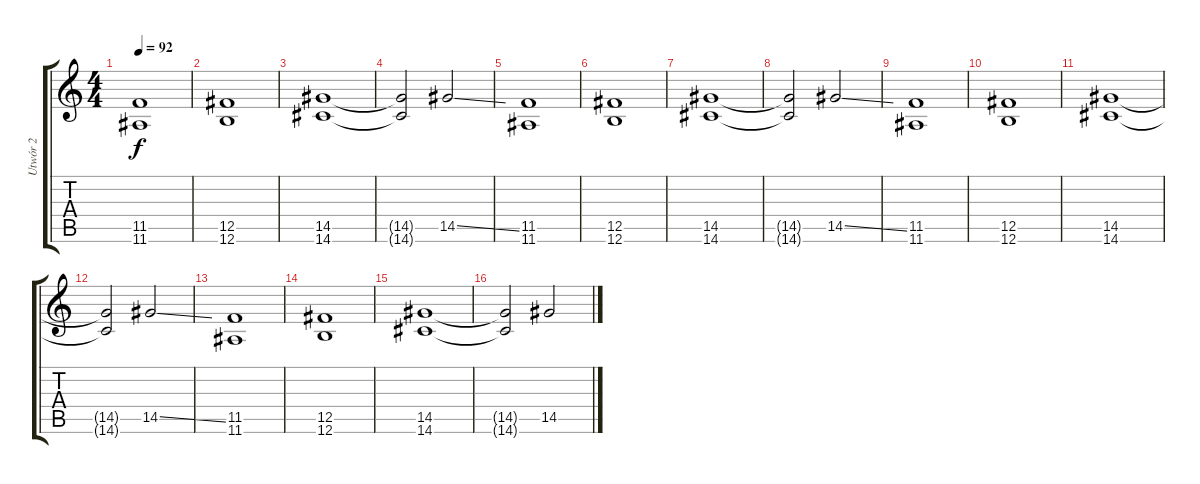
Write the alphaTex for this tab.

\track ("Utwór 2" "Utwór 2") {instrument distortionguitar}
\staff {score tabs}
\tuning (Db4 Ab3 E3 B2 Gb2 B1) {hide}
\ts (4 4)
\tempo 92
\clef g2
\ks c
(11.5 11.6).1{dy f instrument distortionguitar} |
(12.5 12.6).1 |
(14.5 14.6).1 |
(14.5{t} 14.6{t}).2 14.5{ss}.2 |
(11.5 11.6).1 |
(12.5 12.6).1 |
(14.5 14.6).1 |
(14.5{t} 14.6{t}).2 14.5{ss}.2 |
(11.5 11.6).1 |
(12.5 12.6).1 |
(14.5 14.6).1 |
(14.5{t} 14.6{t}).2 14.5{ss}.2 |
(11.5 11.6).1 |
(12.5 12.6).1 |
(14.5 14.6).1 |
(14.5{t} 14.6{t}).2 14.5{ss}.2
